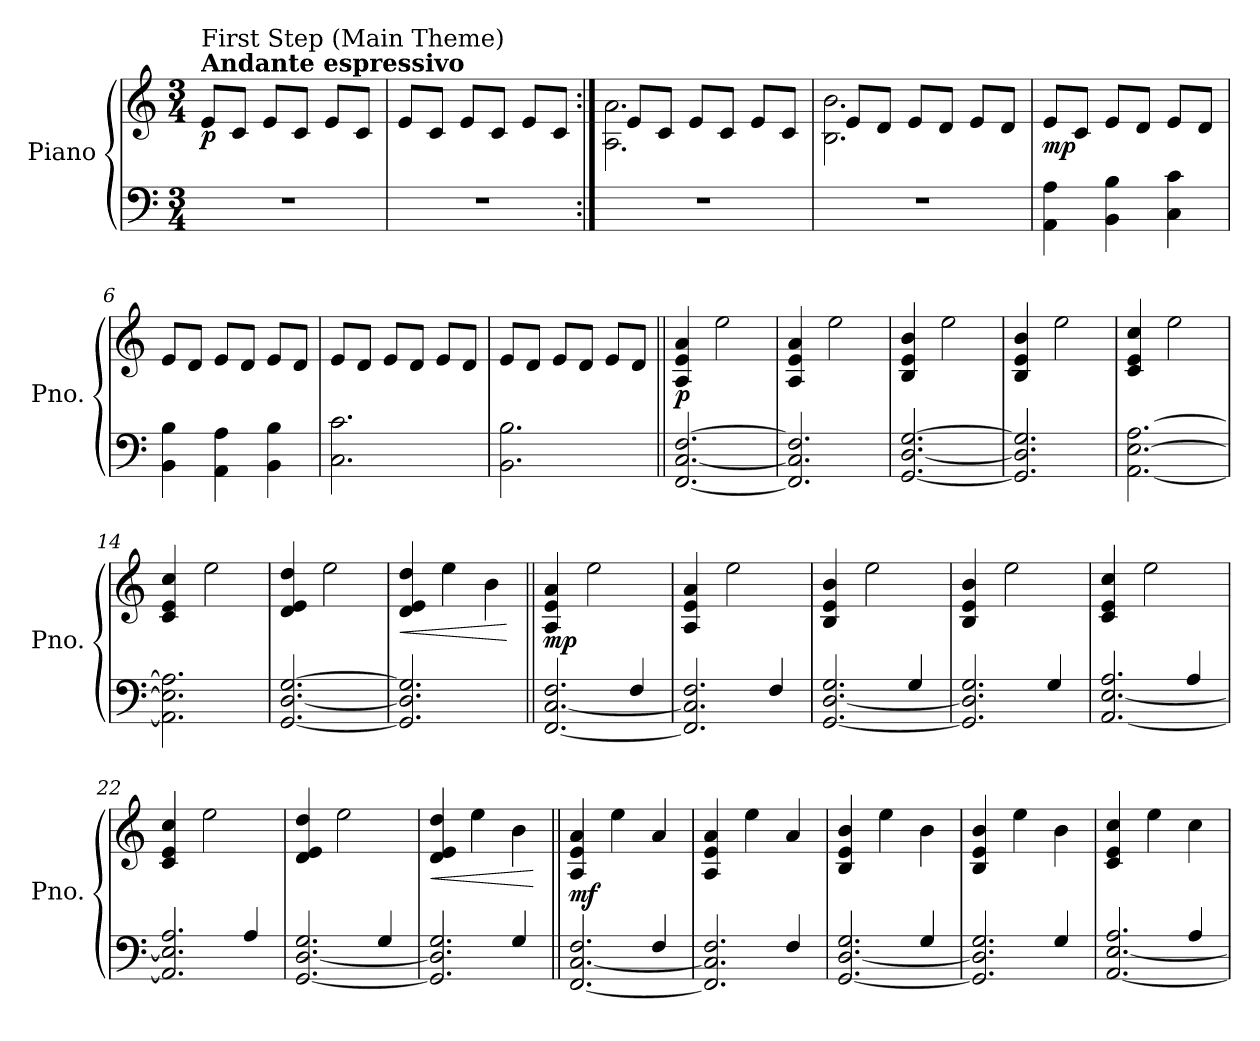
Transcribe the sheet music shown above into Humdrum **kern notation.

**kern	**kern	**dynam
*part1	*part1	*part1
*staff2	*staff1	*staff1/2
*I"Piano	*	*
*I'Pno.	*	*
*clefF4	*clefG2	*
*k[]	*k[]	*
*M3/4	*M3/4	*
*MM80	*MM80	*
=1	=1	=1
!	!LO:TX:a:B:t=Andante espressivo	!
!	!LO:TX:a:t=First Step (Main Theme)	!
!	!	!LO:DY:b
2.r	8e/L	p
.	8c/J	.
.	8e/L	.
.	8c/J	.
.	8e/L	.
.	8c/J	.
=2	=2	=2
2.r	8e/L	.
.	8c/J	.
.	8e/L	.
.	8c/J	.
.	8e/L	.
.	8c/J	.
=3:|!	=3:|!	=3:|!
*	*^	*
2.r	8e/L	2.A\ 2.a\	.
.	8c/J	.	.
.	8e/L	.	.
.	8c/J	.	.
.	8e/L	.	.
.	8c/J	.	.
=4	=4	=4	=4
2.r	8e/L	2.B\ 2.b\	.
.	8d/J	.	.
.	8e/L	.	.
.	8d/J	.	.
.	8e/L	.	.
.	8d/J	.	.
*	*v	*v	*
=5	=5	=5
!	!	!LO:DY:b
4AA\ 4A\	8e/L	mp
.	8c/J	.
4BB\ 4B\	8e/L	.
.	8d/J	.
4C\ 4c\	8e/L	.
.	8d/J	.
=6	=6	=6
4BB\ 4B\	8e/L	.
.	8d/J	.
4AA\ 4A\	8e/L	.
.	8d/J	.
4BB\ 4B\	8e/L	.
.	8d/J	.
!!LO:LB:g=z
=7	=7	=7
2.C\ 2.c\	8e/L	.
.	8d/J	.
.	8e/L	.
.	8d/J	.
.	8e/L	.
.	8d/J	.
=8	=8	=8
2.BB\ 2.B\	8e/L	.
.	8d/J	.
.	8e/L	.
.	8d/J	.
.	8e/L	.
.	8d/J	.
=9||	=9||	=9||
!	!	!LO:DY:b
[2.FF/ [2.C/ [2.F/	4A/ 4e/ 4a/	p
.	2ee\	.
=10	=10	=10
2.FF/] 2.C/] 2.F/]	4A/ 4e/ 4a/	.
.	2ee\	.
=11	=11	=11
[2.GG/ [2.D/ [2.G/	4B/ 4e/ 4b/	.
.	2ee\	.
=12	=12	=12
2.GG/] 2.D/] 2.G/]	4B/ 4e/ 4b/	.
.	2ee\	.
=13	=13	=13
[2.AA\ [2.E\ [2.A\	4c/ 4e/ 4cc/	.
.	2ee\	.
=14	=14	=14
2.AA\] 2.E\] 2.A\]	4c/ 4e/ 4cc/	.
.	2ee\	.
=15	=15	=15
[2.GG/ [2.D/ [2.G/	4d/ 4e/ 4dd/	.
.	2ee\	.
=16	=16	=16
!	!	!LO:HP:b
2.GG/] 2.D/] 2.G/]	4d/ 4e/ 4dd/	<
.	4ee\	.
.	4b\	.
.	.	[
=17||	=17||	=17||
*^	*	*
!	!	!	!LO:DY:b
[2.FF/ [2.C/ 2.F/	2ryy	4A/ 4e/ 4a/	mp
.	.	2ee\	.
.	4F/	.	.
=18	=18	=18	=18
2.FF/] 2.C/] 2.F/	2ryy	4A/ 4e/ 4a/	.
.	.	2ee\	.
.	4F/	.	.
!!LO:LB:g=z
=19	=19	=19	=19
[2.GG/ [2.D/ 2.G/	2ryy	4B/ 4e/ 4b/	.
.	.	2ee\	.
.	4G/	.	.
=20	=20	=20	=20
2.GG/] 2.D/] 2.G/	2ryy	4B/ 4e/ 4b/	.
.	.	2ee\	.
.	4G/	.	.
=21	=21	=21	=21
[2.AA/ [2.E/ 2.A/	2ryy	4c/ 4e/ 4cc/	.
.	.	2ee\	.
.	4A/	.	.
=22	=22	=22	=22
2.AA/] 2.E/] 2.A/	2ryy	4c/ 4e/ 4cc/	.
.	.	2ee\	.
.	4A/	.	.
=23	=23	=23	=23
[2.GG/ [2.D/ 2.G/	2ryy	4d/ 4e/ 4dd/	.
.	.	2ee\	.
.	4G/	.	.
=24	=24	=24	=24
!	!	!	!LO:HP:b
2.GG/] 2.D/] 2.G/	2ryy	4d/ 4e/ 4dd/	<
.	.	4ee\	.
.	4G/	4b\	.
*v	*v	*	*
.	.	[
=25||	=25||	=25||
*^	*	*
!	!	!	!LO:DY:b
[2.FF/ [2.C/ 2.F/	2ryy	4A/ 4e/ 4a/	mf
.	.	4ee\	.
.	4F/	4a/	.
=26	=26	=26	=26
2.FF/] 2.C/] 2.F/	2ryy	4A/ 4e/ 4a/	.
.	.	4ee\	.
.	4F/	4a/	.
=27	=27	=27	=27
[2.GG/ [2.D/ 2.G/	2ryy	4B/ 4e/ 4b/	.
.	.	4ee\	.
.	4G/	4b\	.
=28	=28	=28	=28
2.GG/] 2.D/] 2.G/	2ryy	4B/ 4e/ 4b/	.
.	.	4ee\	.
.	4G/	4b\	.
=29	=29	=29	=29
[2.AA/ [2.E/ 2.A/	2ryy	4c/ 4e/ 4cc/	.
.	.	4ee\	.
.	4A/	4cc\	.
*v	*v	*	*
=	=	=
*-	*-	*-
